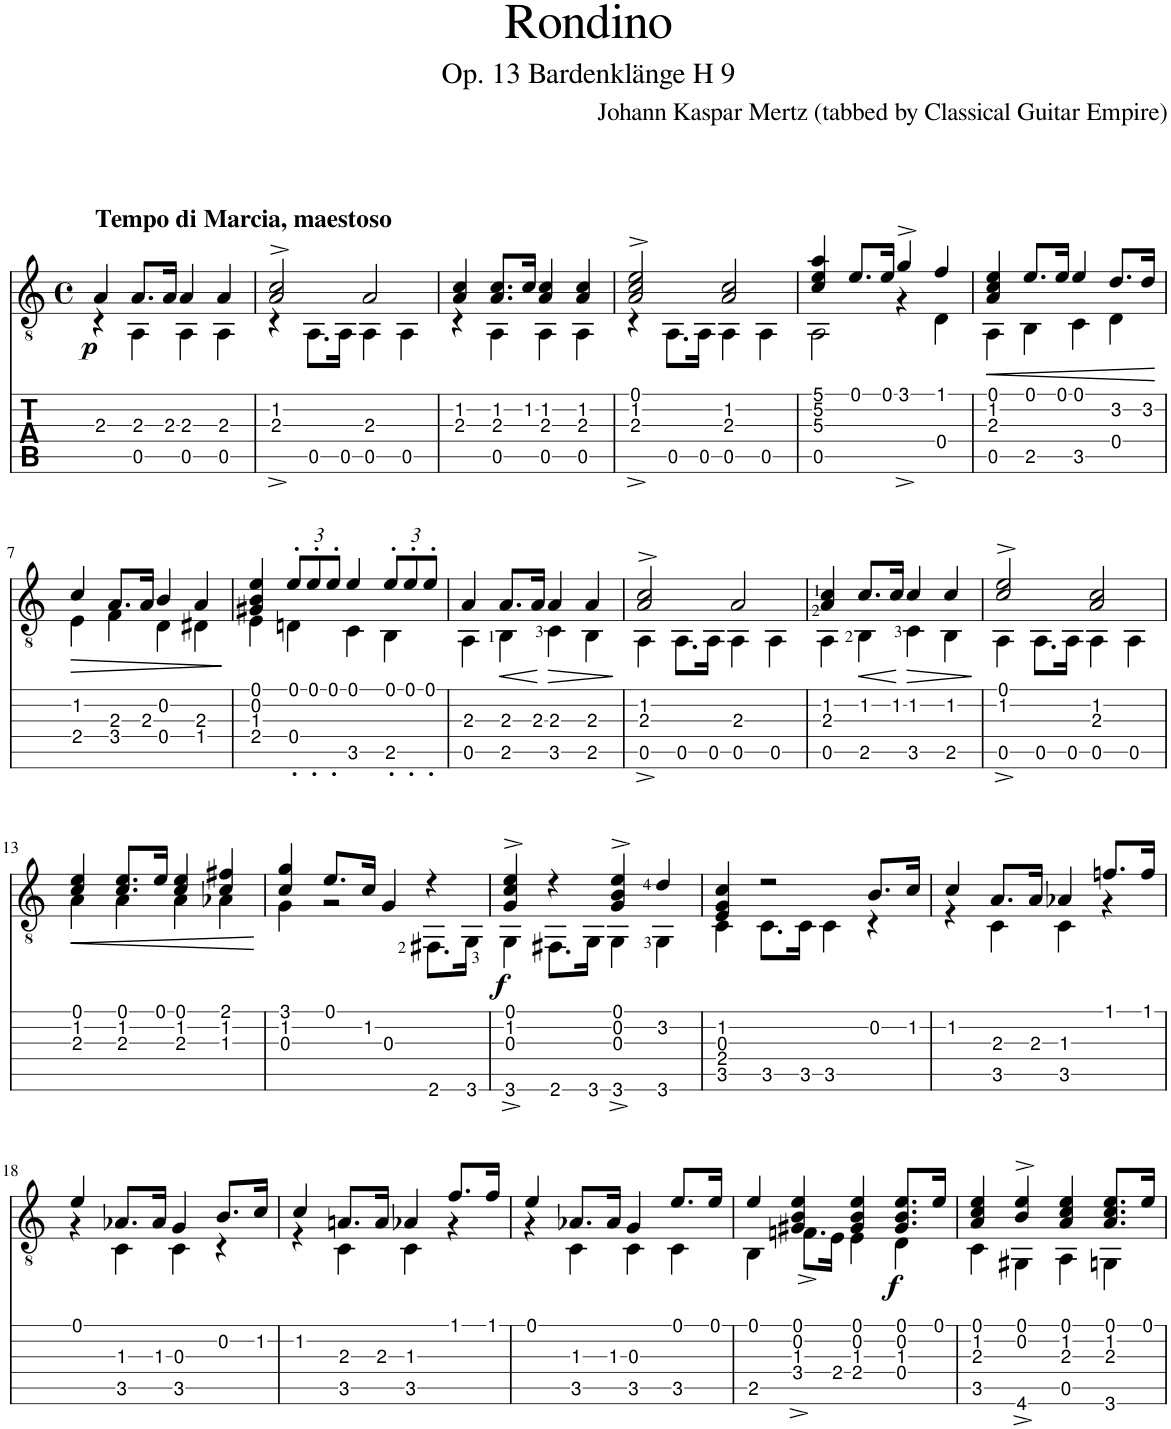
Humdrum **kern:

**kern	**kern	**dynam
*part1	*part1	*part1
*staff2	*staff1	*staff1/2
*I"Guitar	*	*
*I'Guit.	*	*
*stria6	*	*
*	*clefGv2	*
*k[]	*k[]	*
*M4/4	*M4/4	*
*met(c)	*met(c)	*
=1	=1	=1
*^	*^	*
!	!	!LO:TX:a:B:t=Tempo di Marcia, maestoso	!	!
!	!	!	!	!LO:DY:b
4A	4r	4A/	4r	p
8.AL	4AA	8.A/L	4AA\	.
16AJk	.	16A/Jk	.	.
4A	4AA	4A/	4AA\	.
4A	4AA	4A/	4AA\	.
=2	=2	=2	=2	=2
2A^ 2c^	4r	2A/^ 2c/^	4r	.
.	8.AAL	.	8.AA\L	.
.	16AAJk	.	16AA\Jk	.
2A	4AA	2A/	4AA\	.
.	4AA	.	4AA\	.
=3	=3	=3	=3	=3
4A 4c	4r	4A/ 4c/	4r	.
8.A\ 8.c\L	4AA	8.A/ 8.c/L	4AA\	.
16cJk	.	16c/Jk	.	.
4A 4c	4AA	4A/ 4c/	4AA\	.
4A 4c	4AA	4A/ 4c/	4AA\	.
=4	=4	=4	=4	=4
2A^ 2c^ 2e^	4r	2A/^ 2c/^ 2e/^	4r	.
.	8.AAL	.	8.AA\L	.
.	16AAJk	.	16AA\Jk	.
2A 2c	4AA	2A/ 2c/	4AA\	.
.	4AA	.	4AA\	.
=5	=5	=5	=5	=5
4c 4e 4a	2AA	4c/ 4e/ 4a/	2AA\	.
8.eL	.	8.e/L	.	.
16eJk	.	16e/Jk	.	.
4g^	4r	4g^/	4r	.
4f	4D	4f/	4D\	.
=6	=6	=6	=6	=6
!	!	!	!	!LO:HP:b
4A 4c 4e	4AA	4A/ 4c/ 4e/	4AA\	<
8.eL	4BB	8.e/L	4BB\	.
16eJk	.	16e/Jk	.	.
4e	4C	4e/	4C\	.
8.dL	4D	8.d/L	4D\	.
16dJk	.	16d/Jk	.	.
*v	*v	*	*	*
*	*v	*v	*
.	.	[
!!LO:LB:g=z
=7	=7	=7
*^	*	*
!	!	!	!LO:HP:b
*	*	*^	*
4c	4E	4c/	4E\	>
8.AL	4F	8.A/L	4F\	.
16AJk	.	16A/Jk	.	.
4B	4D	4B/	4D\	.
4A	4D#	4A/	4D#X\	.
*v	*v	*	*	*
*	*v	*v	*
.	.	]
=8	=8	=8
*^	*^	*
4G# 4B 4e	4E	4G#X/ 4B/ 4e/	4E\	.
*Xbrackettup	*	*Xbrackettup	*	*
12e'L	4Dn	12e'/L	4Dn\	.
12e'	.	12e'/	.	.
12e'J	.	12e'/J	.	.
4e	4C	4e/	4C\	.
12e'L	4BB	12e'/L	4BB\	.
12e'	.	12e'/	.	.
12e'J	.	12e'/J	.	.
=9	=9	=9	=9	=9
4A	4AA	4A/	4AA\	.
!	!	!	!	!LO:HP:b
8.AL	4BB	8.A/L	4BB\	<
16AJk	.	16A/Jk	.	.
!	!	!	!	!LO:HP:n=1:b
4A	4C	4A/	4C\	[ >
4A	4BB	4A/	4BB\	.
*v	*v	*	*	*
*	*v	*v	*
.	.	]
=10	=10	=10
*^	*^	*
2A^ 2c^	4AA	2A/^ 2c/^	4AA\	.
.	8.AAL	.	8.AA\L	.
.	16AAJk	.	16AA\Jk	.
2A	4AA	2A/	4AA\	.
.	4AA	.	4AA\	.
=11	=11	=11	=11	=11
4A 4c	4AA	4A/ 4c/	4AA\	.
!	!	!	!	!LO:HP:b
8.cL	4BB	8.c/L	4BB\	<
16cJk	.	16c/Jk	.	.
!	!	!	!	!LO:HP:n=1:b
4c	4C	4c/	4C\	[ >
4c	4BB	4c/	4BB\	.
*v	*v	*	*	*
*	*v	*v	*
.	.	]
=12	=12	=12
*^	*^	*
2c^ 2e^	4AA	2c/^ 2e/^	4AA\	.
.	8.AAL	.	8.AA\L	.
.	16AAJk	.	16AA\Jk	.
2A 2c	4AA	2A/ 2c/	4AA\	.
.	4AA	.	4AA\	.
!!LO:LB:g=z	!!
=13	=13	=13	=13	=13
!	!	!	!	!LO:HP:b
4c 4e	4A	4c/ 4e/	4A\	<
8.c\ 8.e\L	4A	8.c/ 8.e/L	4A\	.
16eJk	.	16e/Jk	.	.
4c 4e	4A	4c/ 4e/	4A\	.
4c 4f#	4A-	4c/ 4f#X/	4A-X\	.
*v	*v	*	*	*
*	*v	*v	*
.	.	[
=14	=14	=14
*^	*^	*
4c 4g	4G	4c/ 4g/	4G\	.
8.eL	2r	8.e/L	2r	.
16cJk	.	16c/Jk	.	.
4G	.	4G/	.	.
4r	8.FF#L	4r	8.FF#X\L	.
.	16GGJk	.	16GG\Jk	.
=15	=15	=15	=15	=15
!	!	!	!	!LO:DY:b
4G^ 4c^ 4e^	4GG	4G/^ 4c/^ 4e/^	4GG\	f
4r	8.FF#L	4r	8.FF#X\L	.
.	16GGJk	.	16GG\Jk	.
4G^ 4B^ 4e^	4GG	4G/^ 4B/^ 4e/^	4GG\	.
4d	4GG	4d/	4GG\	.
=16	=16	=16	=16	=16
4E 4G 4c	4C	4E/ 4G/ 4c/	4C\	.
2r	8.CL	2r	8.C\L	.
.	16CJk	.	16C\Jk	.
.	4C	.	4C\	.
8.BL	4r	8.B/L	4r	.
16cJk	.	16c/Jk	.	.
=17	=17	=17	=17	=17
4c	4r	4c/	4r	.
8.AL	4C	8.A/L	4C\	.
16AJk	.	16A/Jk	.	.
4A-	4C	4A-X/	4C\	.
8.fnL	4r	8.fn/L	4r	.
16fJk	.	16f/Jk	.	.
!!LO:LB:g=z	!!
=18	=18	=18	=18	=18
4e	4r	4e/	4r	.
8.A-L	4C	8.A-X/L	4C\	.
16A-Jk	.	16A-/Jk	.	.
4G	4C	4G/	4C\	.
8.BL	4r	8.B/L	4r	.
16cJk	.	16c/Jk	.	.
=19	=19	=19	=19	=19
4c	4r	4c/	4r	.
8.AnL	4C	8.An/L	4C\	.
16AJk	.	16A/Jk	.	.
4A-	4C	4A-X/	4C\	.
8.fL	4r	8.f/L	4r	.
16fJk	.	16f/Jk	.	.
=20	=20	=20	=20	=20
4e	4r	4e/	4r	.
8.A-L	4C	8.A-X/L	4C\	.
16A-Jk	.	16A-/Jk	.	.
4G	4C	4G/	4C\	.
8.eL	4C	8.e/L	4C\	.
16eJk	.	16e/Jk	.	.
=21	=21	=21	=21	=21
4e	4BB	4e/	4BB\	.
4G# 4B 4e	8.Fn^L	4G#X/ 4B/ 4e/	8.Fn^\L	.
.	16EJk	.	16E\Jk	.
4G# 4B 4e	4E	4G#/ 4B/ 4e/	4E\	.
!	!	!	!	!LO:DY:b
8.G#\ 8.B\ 8.e\L	4D	8.G#/ 8.B/ 8.e/L	4D\	f
16eJk	.	16e/Jk	.	.
=22	=22	=22	=22	=22
4A 4c 4e	4C	4A/ 4c/ 4e/	4C\	.
4B^ 4e^	4GG#	4B/^ 4e/^	4GG#X\	.
4A 4c 4e	4AA	4A/ 4c/ 4e/	4AA\	.
8.A\ 8.c\ 8.e\L	4GG	8.A/ 8.c/ 8.e/L	4GGn\	.
16eJk	.	16e/Jk	.	.
*v	*v	*	*	*
*	*v	*v	*
=	=	=
*-	*-	*-
